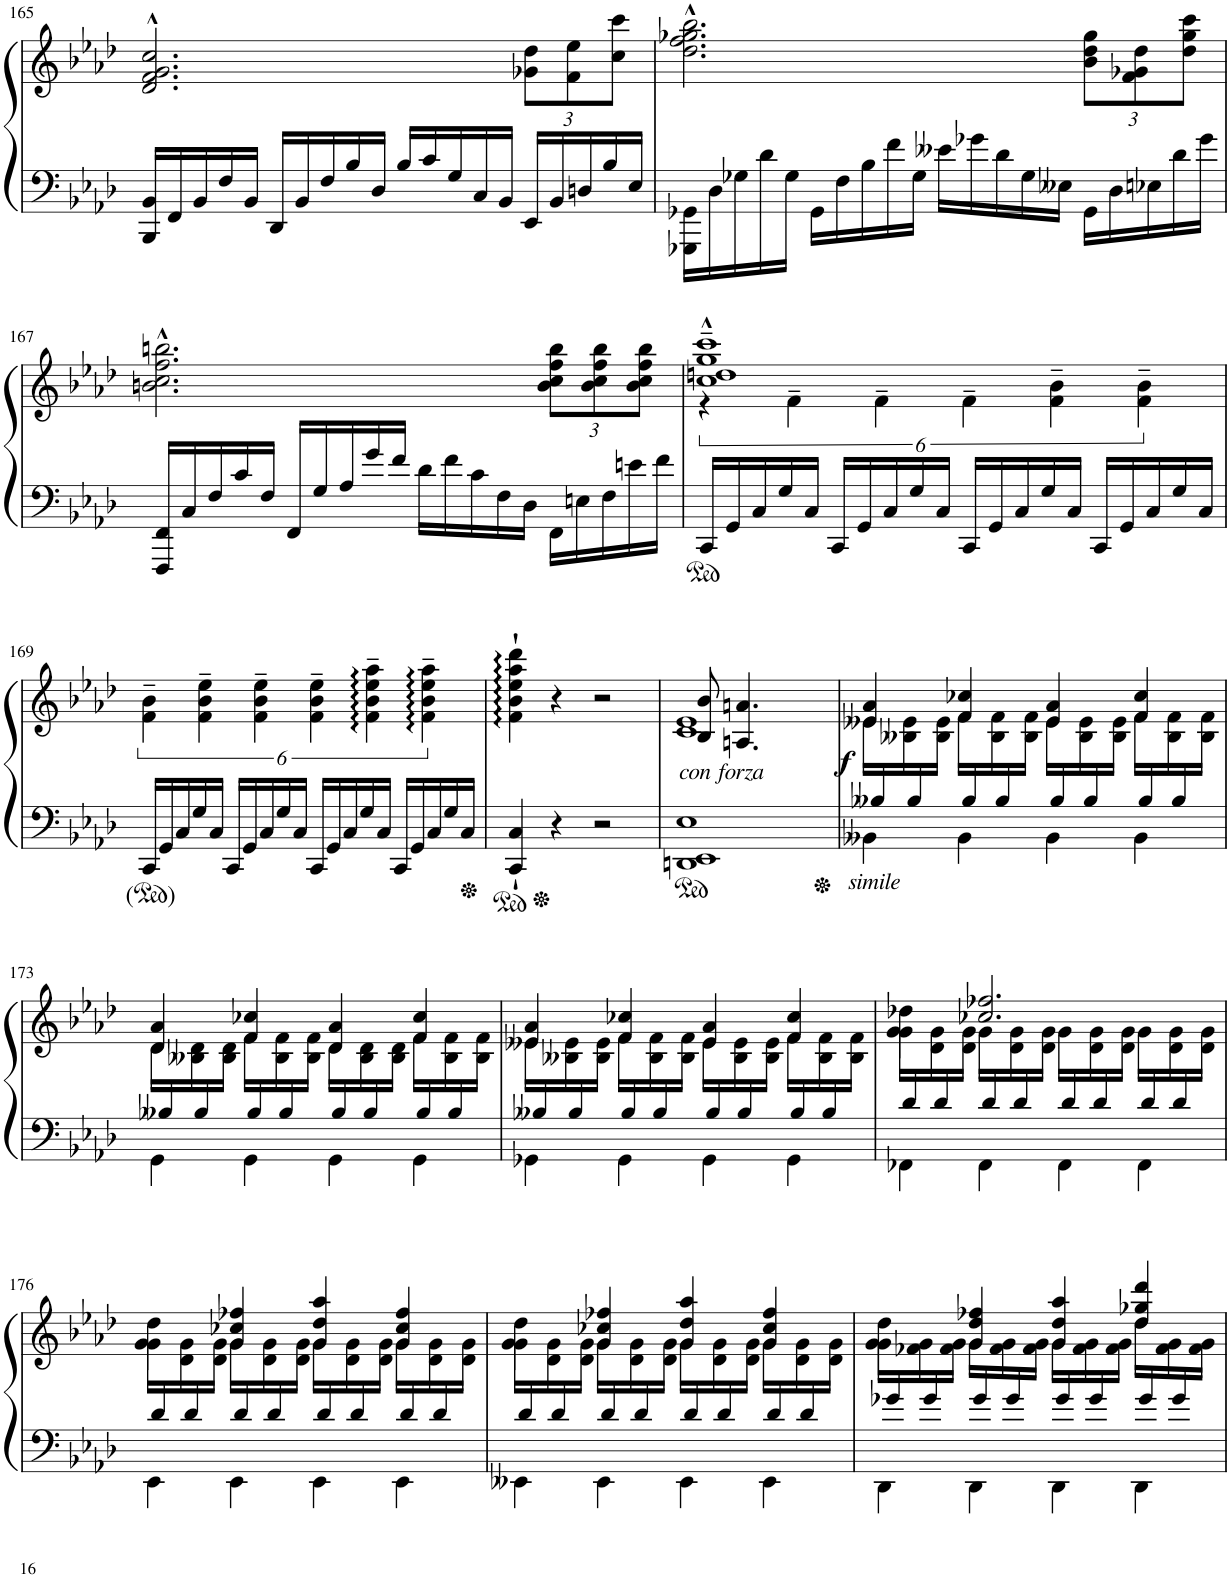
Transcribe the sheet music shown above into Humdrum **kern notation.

**kern	**kern	**dynam
*part1	*part1	*part1
*staff2	*staff1	*staff1/2
*I"Piano	*	*
*I'Pno.	*	*
!!LO:PB:g=z
*clefF4	*clefG2	*
*k[b-e-a-d-]	*k[b-e-a-d-]	*
*M4/4	*M4/4	*
*Xbrackettup	*	*
=165	=165	=165
20BBB-/ 20BB-/LL	2.d-/^^ 2.f/^^ 2.g/^^ 2.cc/^^	.
20FF/	.	.
20BB-/	.	.
20F/	.	.
20BB-/JJ	.	.
20DD-/LL	.	.
20BB-/	.	.
20F/	.	.
20B-/	.	.
20D-/JJ	.	.
20B-/LL	.	.
20c/	.	.
20G/	.	.
20C/	.	.
20BB-/JJ	.	.
*	*Xbrackettup	*
20EE-/LL	12g-X\ 12dd-\L	.
20BB-/	.	.
.	12f\ 12ee-\	.
20Dn/	.	.
20B-/	.	.
.	12cc\ 12ccc\J	.
20E-/JJ	.	.
=166	=166	=166
20GGG-X\ 20GG-X\LL	2.dd-\^^ 2.ff\^^ 2.gg-X\^^ 2.bb-\^^	.
20D-\	.	.
20G-X\	.	.
20d-\	.	.
20G-\JJ	.	.
20GG-\LL	.	.
20F\	.	.
20B-\	.	.
20f\	.	.
20G-\JJ	.	.
20e--X\LL	.	.
20g-X\	.	.
20d-\	.	.
20G-\	.	.
20E--X\JJ	.	.
20GG-\LL	12b-\ 12dd-\ 12gg-\L	.
20D-\	.	.
.	12f\ 12g-X\ 12dd-\	.
20E-X\	.	.
20d-\	.	.
.	12dd-\ 12gg-\ 12ccc\J	.
20g-\JJ	.	.
!!LO:LB:g=z
=167	=167	=167
20FFF/ 20FF/LL	2.bn\^^ 2.cc\^^ 2.ff\^^ 2.bbn\^^	.
20C/	.	.
20F/	.	.
20c/	.	.
20F/JJ	.	.
20FF/LL	.	.
20G/	.	.
20A-/	.	.
20g/	.	.
20f/JJ	.	.
20d-\LL	.	.
20f\	.	.
20c\	.	.
20F\	.	.
20D-\JJ	.	.
20FF\LL	12b\ 12cc\ 12ff\ 12bb\L	.
20En\	.	.
.	12b\ 12cc\ 12ff\ 12bb\	.
20F\	.	.
20en\	.	.
.	12b\ 12cc\ 12ff\ 12bb\J	.
20f\JJ	.	.
=168	=168	=168
*	*^	*
*	*	*brackettup	*
20CC/LL	1cc~^^ 1ddn~^^ 1gg~^^ 1ccc~^^	6r	.
20GG/	.	.	.
20C/	.	.	.
20G/	.	.	.
.	.	6f~>\	.
20C/JJ	.	.	.
20CC/LL	.	.	.
20GG/	.	.	.
.	.	6f~>\	.
20C/	.	.	.
20G/	.	.	.
20C/JJ	.	.	.
20CC/LL	.	6f~>\	.
20GG/	.	.	.
20C/	.	.	.
20G/	.	.	.
.	.	6f\~> 6b-\~>	.
20C/JJ	.	.	.
20CC/LL	.	.	.
20GG/	.	.	.
.	.	6f\~> 6b-\~>	.
20C/	.	.	.
20G/	.	.	.
20C/JJ	.	.	.
*	*v	*v	*
!!LO:LB:g=z
=169	=169	=169
20CC/LL	6f\~ 6b-\~	.
20GG/	.	.
20C/	.	.
20G/	.	.
.	6f\~ 6b-\~ 6ee-\~	.
20C/JJ	.	.
20CC/LL	.	.
20GG/	.	.
.	6f\~ 6b-\~ 6ee-\~	.
20C/	.	.
20G/	.	.
20C/JJ	.	.
20CC/LL	6f\~ 6b-\~ 6ee-\~	.
20GG/	.	.
20C/	.	.
20G/	.	.
.	6f\~ 6b-\~ 6ee-\~ 6aa-\~	.
20C/JJ	.	.
20CC/LL	.	.
20GG/	.	.
.	6f\~ 6b-\~ 6ee-\~ 6aa-\~	.
20C/	.	.
20G/	.	.
20C/JJ	.	.
=170	=170	=170
4CC/` 4C/`	4f\` 4b-\` 4ee-\` 4aa-\` 4ddd-\`	.
4r	4r	.
2r	2r	.
=171	=171	=171
*	*^	*
!	!LO:TX:b:i:t=con forza	!	!
1DDn 1EE- 1E-	1c 1e-	8B-/ 8b-/	.
.	.	4.An/ 4.an/	.
.	.	2ryy	.
=172	=172	=172	=172
*^	*	*	*
*	*	*	*Xbrackettup	*
!LO:TX:b:i:t=simile	!	!	!	!
!	!	!	!	!LO:DY:b
20ryy	4BB--X\	4e--X/ 4a-/	20e--\LL	f
20B--X/	.	.	20ryy	.
20ryy	.	.	20B--X\ 20e--\	.
20B--/	.	.	20ryy	.
10ryy	.	.	20B--\ 20e--\JJ	.
.	4BB--\	4f-X/ 4cc-X/	20f-\LL	.
20B--/	.	.	20ryy	.
20ryy	.	.	20B--\ 20f-\	.
20B--/	.	.	20ryy	.
10ryy	.	.	20B--\ 20f-\JJ	.
.	4BB--\	4e--/ 4a-/	20e--\LL	.
20B--/	.	.	20ryy	.
20ryy	.	.	20B--\ 20e--\	.
20B--/	.	.	20ryy	.
10ryy	.	.	20B--\ 20e--\JJ	.
.	4BB--\	4f-/ 4cc-/	20f-\LL	.
20B--/	.	.	20ryy	.
20ryy	.	.	20B--\ 20f-\	.
20B--/	.	.	20ryy	.
20ryy	.	.	20B--\ 20f-\JJ	.
!!LO:LB:g=z	!!
=173	=173	=173	=173	=173
20ryy	4GG\	4d-/ 4a-/	20d-\LL	.
20B--X/	.	.	20ryy	.
20ryy	.	.	20B--X\ 20d-\	.
20B--/	.	.	20ryy	.
10ryy	.	.	20B--\ 20d-\JJ	.
.	4GG\	4f-X/ 4cc-X/	20f-\LL	.
20B--/	.	.	20ryy	.
20ryy	.	.	20B--\ 20f-\	.
20B--/	.	.	20ryy	.
10ryy	.	.	20B--\ 20f-\JJ	.
.	4GG\	4d-/ 4a-/	20d-\LL	.
20B--/	.	.	20ryy	.
20ryy	.	.	20B--\ 20d-\	.
20B--/	.	.	20ryy	.
10ryy	.	.	20B--\ 20d-\JJ	.
.	4GG\	4f-/ 4cc-/	20f-\LL	.
20B--/	.	.	20ryy	.
20ryy	.	.	20B--\ 20f-\	.
20B--/	.	.	20ryy	.
20ryy	.	.	20B--\ 20f-\JJ	.
=174	=174	=174	=174	=174
20ryy	4GG-X\	4e--X/ 4a-/	20e--\LL	.
20B--X/	.	.	20ryy	.
20ryy	.	.	20B--X\ 20e--\	.
20B--/	.	.	20ryy	.
10ryy	.	.	20B--\ 20e--\JJ	.
.	4GG-\	4f-X/ 4cc-X/	20f-\LL	.
20B--/	.	.	20ryy	.
20ryy	.	.	20B--\ 20f-\	.
20B--/	.	.	20ryy	.
10ryy	.	.	20B--\ 20f-\JJ	.
.	4GG-\	4e--/ 4a-/	20e--\LL	.
20B--/	.	.	20ryy	.
20ryy	.	.	20B--\ 20e--\	.
20B--/	.	.	20ryy	.
10ryy	.	.	20B--\ 20e--\JJ	.
.	4GG-\	4f-/ 4cc-/	20f-\LL	.
20B--/	.	.	20ryy	.
20ryy	.	.	20B--\ 20f-\	.
20B--/	.	.	20ryy	.
20ryy	.	.	20B--\ 20f-\JJ	.
=175	=175	=175	=175	=175
20ryy	4FF-X\	4g-X\ 4dd-X\	20g-\LL	.
20d-/	.	.	20ryy	.
20ryy	.	.	20d-\ 20g-\	.
20d-/	.	.	20ryy	.
10ryy	.	.	20d-\ 20g-\JJ	.
.	4FF-\	2.cc-X/ 2.ff-X/	20g-\LL	.
20d-/	.	.	20ryy	.
20ryy	.	.	20d-\ 20g-\	.
20d-/	.	.	20ryy	.
10ryy	.	.	20d-\ 20g-\JJ	.
.	4FF-\	.	20g-\LL	.
20d-/	.	.	20ryy	.
20ryy	.	.	20d-\ 20g-\	.
20d-/	.	.	20ryy	.
10ryy	.	.	20d-\ 20g-\JJ	.
.	4FF-\	.	20g-\LL	.
20d-/	.	.	20ryy	.
20ryy	.	.	20d-\ 20g-\	.
20d-/	.	.	20ryy	.
20ryy	.	.	20d-\ 20g-\JJ	.
!!LO:LB:g=z	!!
=176	=176	=176	=176	=176
20ryy	4EE-\	4g-X\ 4dd-\	20g-\LL	.
20d-/	.	.	20ryy	.
20ryy	.	.	20d-\ 20g-\	.
20d-/	.	.	20ryy	.
10ryy	.	.	20d-\ 20g-\JJ	.
.	4EE-\	4g-/ 4cc-X/ 4ff-X/	20g-\LL	.
20d-/	.	.	20ryy	.
20ryy	.	.	20d-\ 20g-\	.
20d-/	.	.	20ryy	.
10ryy	.	.	20d-\ 20g-\JJ	.
.	4EE-\	4g-/ 4dd-/ 4aa-/	20g-\LL	.
20d-/	.	.	20ryy	.
20ryy	.	.	20d-\ 20g-\	.
20d-/	.	.	20ryy	.
10ryy	.	.	20d-\ 20g-\JJ	.
.	4EE-\	4g-/ 4cc-/ 4ff-/	20g-\LL	.
20d-/	.	.	20ryy	.
20ryy	.	.	20d-\ 20g-\	.
20d-/	.	.	20ryy	.
20ryy	.	.	20d-\ 20g-\JJ	.
=177	=177	=177	=177	=177
20ryy	4EE--X\	4g-X\ 4dd-\	20g-\LL	.
20d-/	.	.	20ryy	.
20ryy	.	.	20d-\ 20g-\	.
20d-/	.	.	20ryy	.
10ryy	.	.	20d-\ 20g-\JJ	.
.	4EE--\	4g-/ 4cc-X/ 4ff-X/	20g-\LL	.
20d-/	.	.	20ryy	.
20ryy	.	.	20d-\ 20g-\	.
20d-/	.	.	20ryy	.
10ryy	.	.	20d-\ 20g-\JJ	.
.	4EE--\	4g-/ 4dd-/ 4aa-/	20g-\LL	.
20d-/	.	.	20ryy	.
20ryy	.	.	20d-\ 20g-\	.
20d-/	.	.	20ryy	.
10ryy	.	.	20d-\ 20g-\JJ	.
.	4EE--\	4g-/ 4cc-/ 4ff-/	20g-\LL	.
20d-/	.	.	20ryy	.
20ryy	.	.	20d-\ 20g-\	.
20d-/	.	.	20ryy	.
20ryy	.	.	20d-\ 20g-\JJ	.
=178	=178	=178	=178	=178
20ryy	4DD-\	4g-X\ 4dd-\	20g-\LL	.
20g-X/	.	.	20ryy	.
20ryy	.	.	20f-X\ 20g-\	.
20g-/	.	.	20ryy	.
10ryy	.	.	20f-\ 20g-\JJ	.
.	4DD-\	4g-/ 4dd-/ 4ff-X/	20g-\LL	.
20g-/	.	.	20ryy	.
20ryy	.	.	20f-\ 20g-\	.
20g-/	.	.	20ryy	.
10ryy	.	.	20f-\ 20g-\JJ	.
.	4DD-\	4g-/ 4dd-/ 4aa-/	20g-\LL	.
20g-/	.	.	20ryy	.
20ryy	.	.	20f-\ 20g-\	.
20g-/	.	.	20ryy	.
10ryy	.	.	20f-\ 20g-\JJ	.
.	4DD-\	4dd-/ 4gg-X/ 4ddd-/	20dd-\LL	.
20g-/	.	.	20ryy	.
20ryy	.	.	20f-\ 20g-\	.
20g-/	.	.	20ryy	.
20ryy	.	.	20f-\ 20g-\JJ	.
*v	*v	*	*	*
*	*v	*v	*
=	=	=
*-	*-	*-
